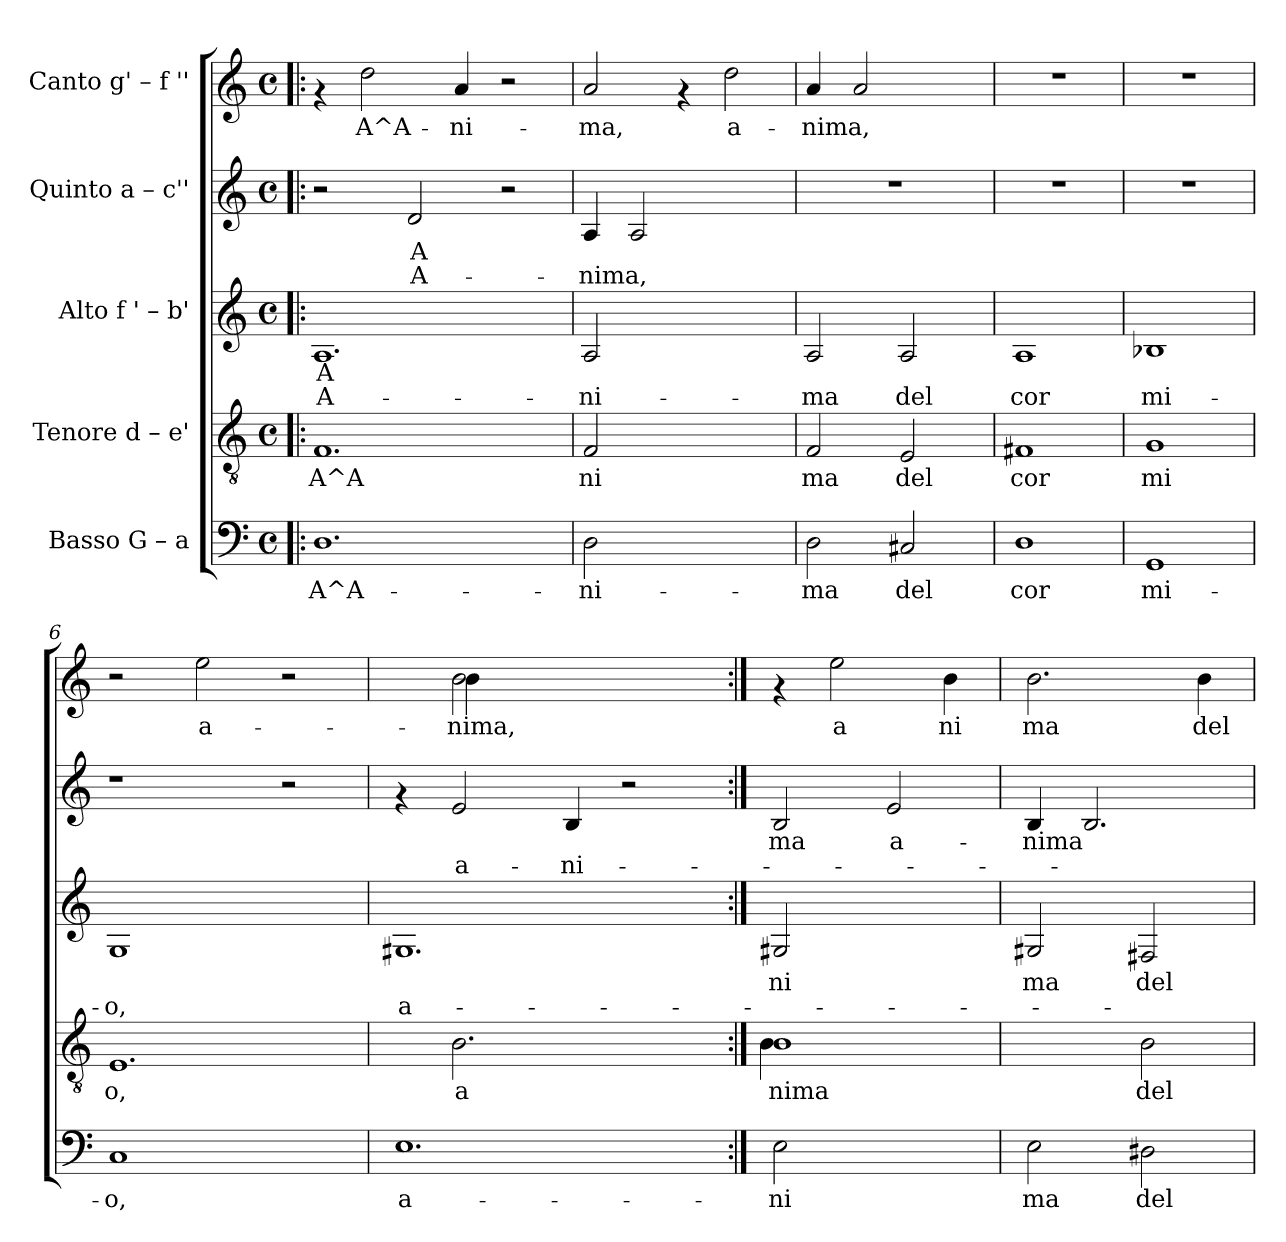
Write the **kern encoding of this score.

**kern	**text	**kern	**text	**kern	**text	**text	**kern	**text	**text	**kern	**text
*part5	*part5	*part4	*part4	*part3	*part3	*part3	*part2	*part2	*part2	*part1	*part1
*staff5	*staff5	*staff4	*staff4	*staff3	*staff3	*staff3	*staff2	*staff2	*staff2	*staff1	*staff1
*I"Basso  G – a	*	*I"Tenore  d – e'	*	*I"Alto  f ' – b'	*	*	*I"Quinto  a – c''	*	*	*I"Canto  g' – f ''	*
!!LO:PB:g=z
*stria5	*	*stria5	*	*stria5	*	*	*stria5	*	*	*stria5	*
*clefF4	*	*clefGv2	*	*clefG2	*	*	*clefG2	*	*	*clefG2	*
*k[]	*	*k[]	*	*k[]	*	*	*k[]	*	*	*k[]	*
*C:	*	*C:	*	*C:	*	*	*C:	*	*	*C:	*
*M4/4	*	*M4/4	*	*M4/4	*	*	*M4/4	*	*	*M4/4	*
*met(c)	*	*met(c)	*	*met(c)	*	*	*met(c)	*	*	*met(c)	*
=1!|:	=1!|:	=1!|:	=1!|:	=1!|:	=1!|:	=1!|:	=1!|:	=1!|:	=1!|:	=1!|:	=1!|:
!	!LO:LY:b:rj	!	!LO:LY:b:rj	!	!LO:LY:b:rj	!LO:LY:b:rj	!	!	!	!	!
1.D	A^A-	1.F	A^A	1.A	A	A-	2r	.	.	4rf	.
!	!	!	!	!	!	!	!	!	!	!	!LO:LY:b:rj
.	.	.	.	.	.	.	.	.	.	2dd\	A^A-
!	!	!	!	!	!	!	!	!LO:LY:b:rj	!LO:LY:b:rj	!	!
.	.	.	.	.	.	.	2d/	A	A-	.	.
!	!	!	!	!	!	!	!	!	!	!	!LO:LY:b:rj
.	.	.	.	.	.	.	.	.	.	4a/	-ni-
.	.	.	.	.	.	.	2r	.	.	2r	.
=2	=2	=2	=2	=2	=2	=2	=2	=2	=2	=2	=2
!	!LO:LY:b:rj	!	!LO:LY:b:rj	!	!LO:LY:b:rj	!LO:LY:b:rj	!	!LO:LY:b:rj	!LO:LY:b:rj	!	!LO:LY:b:rj
2D\	-ni-	2F/	ni	2A/	-	ni-	4A/	-	nima,	2a/	-ma,
!	!	!	!	!	!	!	!	!LO:LY:b:rj	!LO:LY:b:rj	!	!
.	.	.	.	.	.	.	2A/	.	.	.	.
2.ryy	.	2.ryy	.	2.ryy	.	.	.	.	.	4rf	.
!	!	!	!	!	!	!	!	!	!	!	!LO:LY:b:rj
.	.	.	.	.	.	.	2ryy	.	.	2dd\	a-
=3	=3	=3	=3	=3	=3	=3	=3	=3	=3	=3	=3
!	!LO:LY:b:rj	!	!LO:LY:b:rj	!	!LO:LY:b:rj	!LO:LY:b:rj	!	!	!	!	!LO:LY:b:rj
2D\	-ma	2F/	ma	2A/	-	ma	1r	.	.	4a/	-nima,
!	!	!	!	!	!	!	!	!	!	!	!LO:LY:b:rj
.	.	.	.	.	.	.	.	.	.	2a/	.
!	!LO:LY:b:rj	!	!LO:LY:b:rj	!	!LO:LY:b:rj	!LO:LY:b:rj	!	!	!	!	!
2C#X/	del	2E/	del	2A/	.	del	.	.	.	.	.
.	.	.	.	.	.	.	.	.	.	4ryy	.
=4	=4	=4	=4	=4	=4	=4	=4	=4	=4	=4	=4
!	!LO:LY:b:rj	!	!LO:LY:b:rj	!	!LO:LY:b:rj	!LO:LY:b:rj	!	!	!	!	!
1D	cor	1F#X	cor	1A	.	cor	1r	.	.	1r	.
=5	=5	=5	=5	=5	=5	=5	=5	=5	=5	=5	=5
!	!LO:LY:b:rj	!	!LO:LY:b:rj	!	!LO:LY:b:rj	!LO:LY:b:rj	!	!	!	!	!
1GG	mi-	1G	mi	1B-X	.	mi-	1r	.	.	1r	.
=6	=6	=6	=6	=6	=6	=6	=6	=6	=6	=6	=6
!	!LO:LY:b:rj	!	!LO:LY:b:rj	!	!LO:LY:b:rj	!LO:LY:b:rj	!	!	!	!	!
1C	-o,	1.E	o,	1G	-	o,	1r	.	.	2r	.
!	!	!	!	!	!	!	!	!	!	!	!LO:LY:b:rj
.	.	.	.	.	.	.	.	.	.	2ee\	a-
2ryy	.	.	.	2ryy	.	.	2r	.	.	2r	.
=7	=7	=7	=7	=7	=7	=7	=7	=7	=7	=7	=7
!	!LO:LY:b:rj	!	!	!	!LO:LY:b:rj	!LO:LY:b:rj	!	!	!	!	!
*	*	*	*	*	*	*	*	*	*	*^	*
1.E	a-	4ryy	.	1.G#X	.	a-	4rf	.	.	4ryy	4ryy	.
!	!	!	!LO:LY:b:rj	!	!	!	!	!LO:LY:b:rj	!LO:LY:b:rj	!	!	!LO:LY:b:rj
.	.	2.B\	a	.	.	.	2e/	.	a-	2b\	4b\	-nima,
.	.	.	.	.	.	.	.	.	.	.	2.ryy	.
!	!	!	!	!	!	!	!	!LO:LY:b:rj	!LO:LY:b:rj	!	!	!
.	.	.	.	.	.	.	4B/	-	ni-	2.ryy	.	.
.	.	2ryy	.	.	.	.	2r	.	.	.	.	.
.	.	.	.	.	.	.	.	.	.	.	4ryy	.
!!LO:LB:g=z
=8:|!	=8:|!	=8:|!	=8:|!	=8:|!	=8:|!	=8:|!	=8:|!	=8:|!	=8:|!	=8:|!	=8:|!	=8:|!
!	!LO:LY:b:rj	!	!LO:LY:b:rj	!	!LO:LY:b:rj	!	!	!LO:LY:b:rj	!	!	!	!
*	*	*^	*	*	*	*	*	*	*	*v	*v	*
2E\	-ni	1B	4B\	nima	2G#X/	-ni	.	2B/	-ma	.	4rf	.
!	!	!	!	!	!	!	!	!	!	!	!	!LO:LY:b:rj
.	.	.	2.ryy	.	.	.	.	.	.	.	2ee\	a
!	!	!	!	!	!	!	!	!	!LO:LY:b:rj	!	!	!
2ryy	.	.	.	.	2ryy	.	.	2e/	a-	.	.	.
!	!	!	!	!	!	!	!	!	!	!	!	!LO:LY:b:rj
.	.	.	.	.	.	.	.	.	.	.	4b\	ni
*	*	*v	*v	*	*	*	*	*	*	*	*	*
=9	=9	=9	=9	=9	=9	=9	=9	=9	=9	=9	=9
!	!LO:LY:b:rj	!	!	!	!LO:LY:b:rj	!	!	!LO:LY:b:rj	!	!	!LO:LY:b:rj
2E\	ma	2ryy	.	2G#X/	ma	.	4B/	-nima	.	2.b\	ma
!	!	!	!	!	!	!	!	!LO:LY:b:rj	!	!	!
.	.	.	.	.	.	.	2.B/	.	.	.	.
!	!LO:LY:b:rj	!	!LO:LY:b:rj	!	!LO:LY:b:rj	!	!	!	!	!	!
2D#X\	del	2B\	del	2F#X/	del	.	.	.	.	.	.
!	!	!	!	!	!	!	!	!	!	!	!LO:LY:b:rj
.	.	.	.	.	.	.	.	.	.	4b\	del
=	=	=	=	=	=	=	=	=	=	=	=
*-	*-	*-	*-	*-	*-	*-	*-	*-	*-	*-	*-
